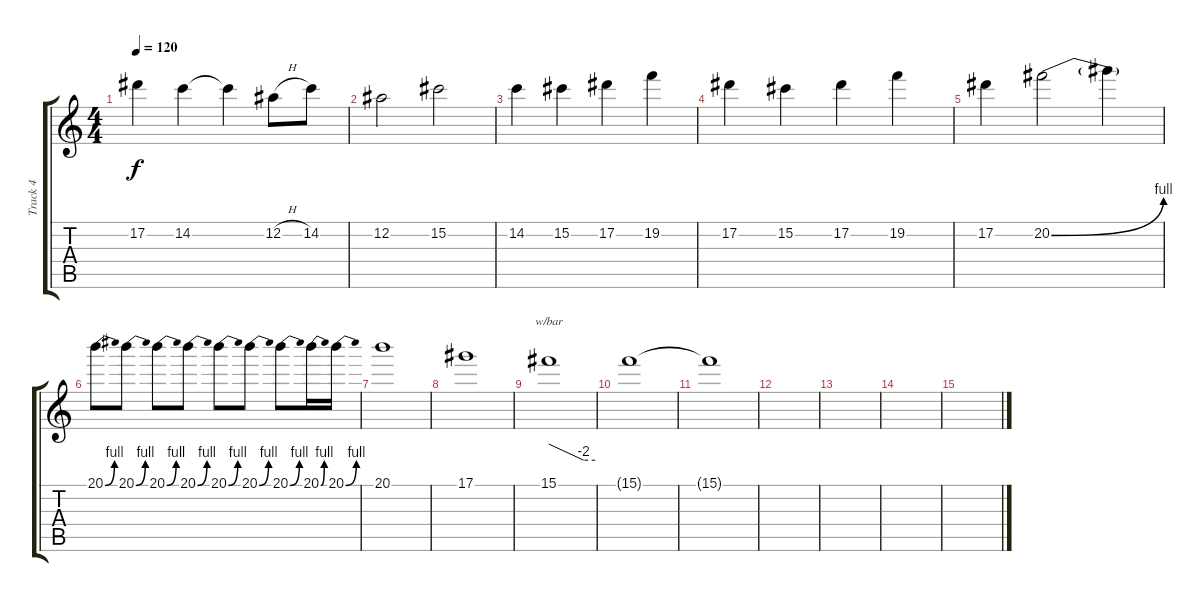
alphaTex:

\track ("Track 4" "Track 4") {instrument distortionguitar}
\staff {score tabs}
\tuning (Eb4 Bb3 Gb3 Db3 Ab2 Eb2) {hide}
\ts (4 4)
\tempo 120
\clef g2
\ks aminor
17.2{t}.4{dy f} 14.2.4 14.2{t}.4 12.2{h}.8 14.2.8 |
12.2.2 15.2.2 |
\ks c
14.2.4 15.2.4 17.2.4 19.2.4 |
17.2.4 15.2.4 17.2.4 19.2.4 |
17.2.4 20.2{be (bend 0 0 60 4)}.2 20.2{t}.4 |
\ks aminor
20.1{be (bend 0 0 60 4)}.8 20.1{be (bend 0 0 60 4)}.8 20.1{be (bend 0 0 60 4)}.8 20.1{be (bend 0 0 60 4)}.8 20.1{be (bend 0 0 60 4)}.8 20.1{be (bend 0 0 60 4)}.8 20.1{be (bend 0 0 60 4)}.8 20.1{be (bend 0 0 60 4)}.16 20.1{be (bend 0 0 60 4)}.16 |
20.1.1 |
\ks c
17.1.1 |
15.1.1{tbe (custom default 0 0 45 -8 60 -8)} |
15.1{t}.1 |
\ks aminor
15.1{t}.1 |
|
\ks c
|
|
\ks aminor
